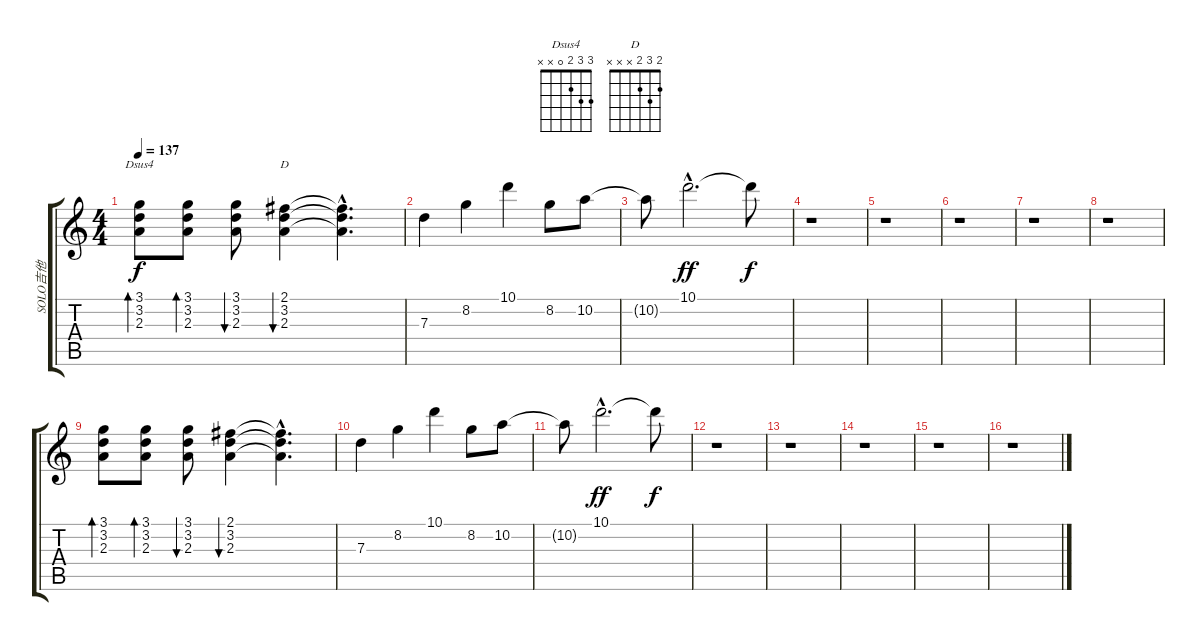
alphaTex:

\track ("SOLO吉他" "SOLO吉他") {instrument distortionguitar}
\staff {score tabs}
\tuning (E4 B3 G3 D3 A2 E2) {hide}
\chord ("Dsus4" 3 3 2 0 x x)
\chord ("D" 2 3 2 x x x)
\ts (4 4)
\tempo 137
\clef g2
\ks c
(3.1 3.2 2.3).8{bd 60 ch "Dsus4" dy f volume 12} (3.1 3.2 2.3).8{bd 60} (3.1 3.2 2.3).8{bu 60} (2.1 3.2 2.3).4{bu 60 ch "D"} (2.1{hac t} 3.2{hac t} 2.3{hac t}).4{d} |
7.3.4{volume 16} 8.2.4 10.1.4 8.2.8 10.2.8 |
10.2{t}.8 10.1{hac}.2{d dy ff} 10.1{t}.8{dy f} |
r.1 |
r.1 |
r.1 |
r.1 |
r.1 |
(3.1 3.2 2.3).8{bd 60 volume 12} (3.1 3.2 2.3).8{bd 60} (3.1 3.2 2.3).8{bu 60} (2.1 3.2 2.3).4{bu 60} (2.1{hac t} 3.2{hac t} 2.3{hac t}).4{d} |
7.3.4{volume 16} 8.2.4 10.1.4 8.2.8 10.2.8 |
10.2{t}.8 10.1{hac}.2{d dy ff} 10.1{t}.8{dy f} |
r.1 |
r.1 |
r.1 |
r.1 |
r.1
